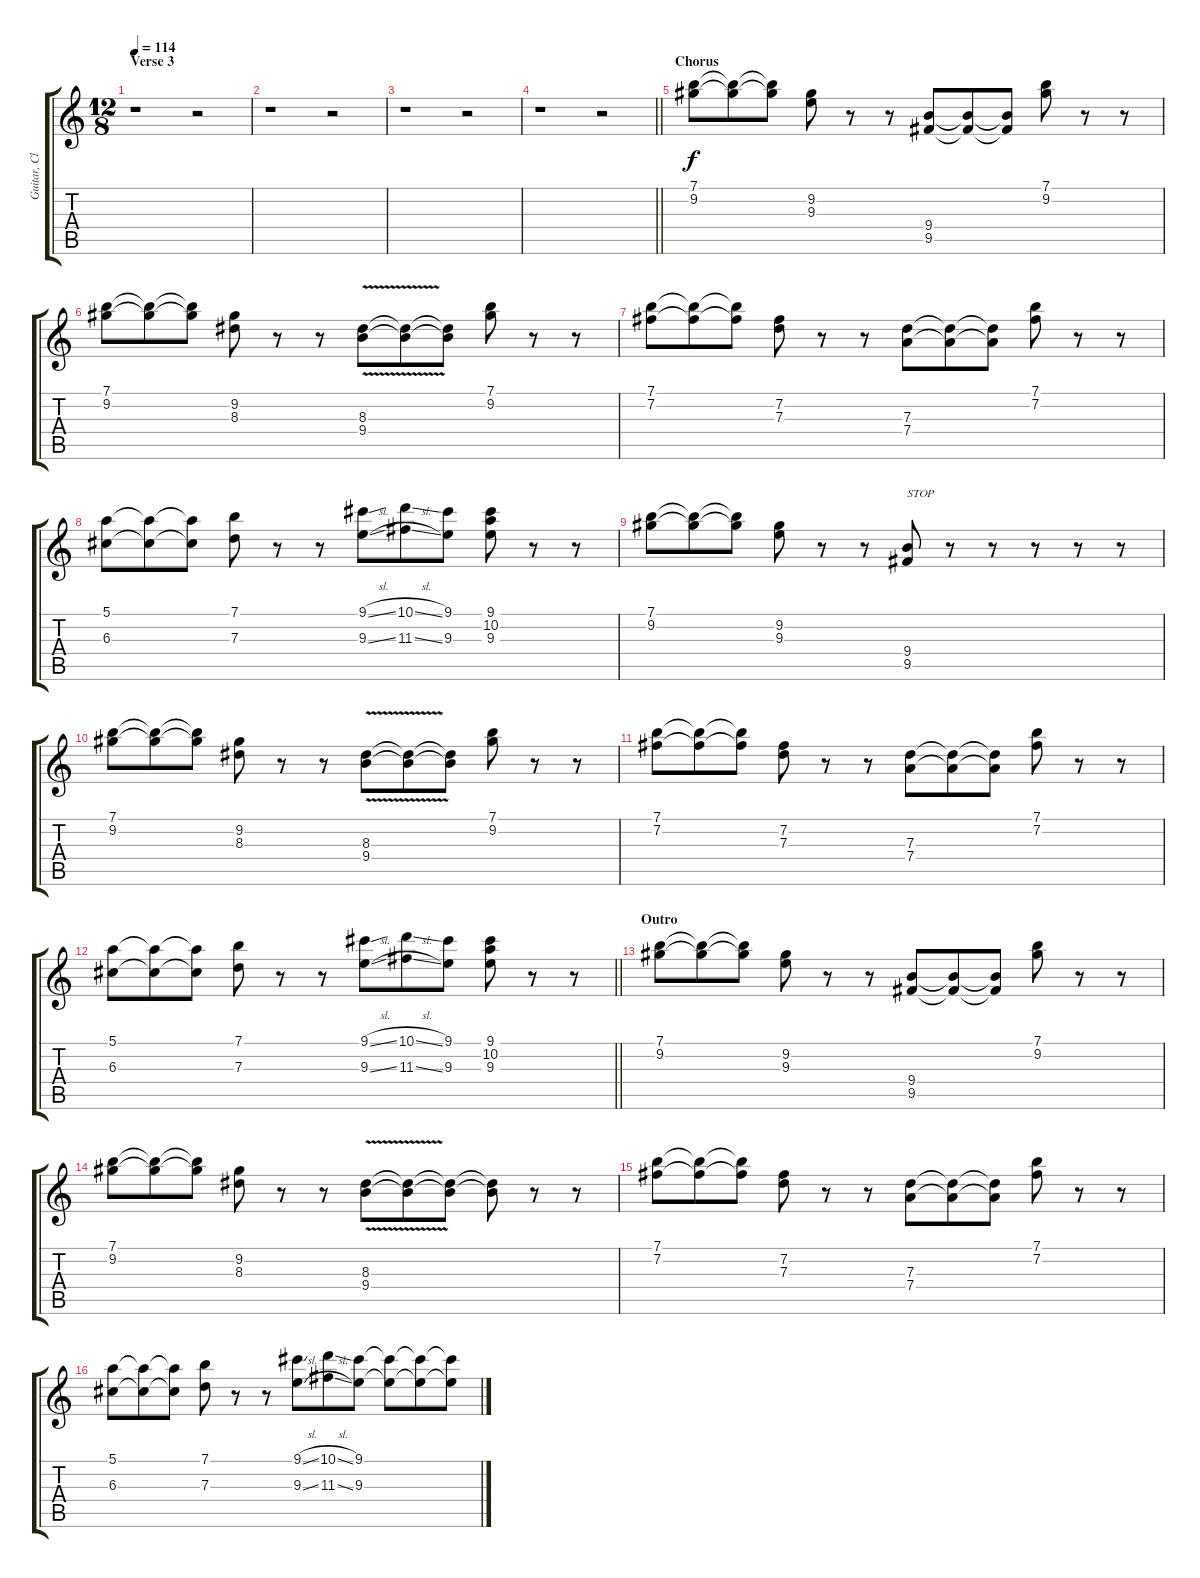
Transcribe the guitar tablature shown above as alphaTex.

\track ("Guitar, Clean 2" "Guitar, Cl") {instrument electricguitarclean}
\staff {score tabs}
\tuning (E4 B3 G3 D3 A2 E2) {hide}
\ts (12 8)
\section ("" "Verse 3")
\tempo 114
\clef g2
\ks c
r.1{dy f} r.2 |
r.1 r.2 |
r.1 r.2 |
\barLineRight lightlight
r.1 r.2 |
\section ("" "Chorus")
(7.1 9.2).8 (7.1{t} 9.2{t}).8 (7.1{t} 9.2{t}).8 (9.2 9.3).8 r.8 r.8 (9.4 9.5).8 (9.4{t} 9.5{t}).8 (9.4{t} 9.5{t}).8 (7.1 9.2).8 r.8 r.8 |
(7.1 9.2).8 (7.1{t} 9.2{t}).8 (7.1{t} 9.2{t}).8 (9.2 8.3).8 r.8 r.8 (8.3{v} 9.4{v}).8 (8.3{t} 9.4{t}).8 (8.3{t} 9.4{t}).8 (7.1 9.2).8 r.8 r.8 |
(7.1 7.2).8 (7.1{t} 7.2{t}).8 (7.1{t} 7.2{t}).8 (7.2 7.3).8 r.8 r.8 (7.3 7.4).8 (7.3{t} 7.4{t}).8 (7.3{t} 7.4{t}).8 (7.1 7.2).8 r.8 r.8 |
(5.1 6.3).8 (5.1{t} 6.3{t}).8 (5.1{t} 6.3{t}).8 (7.1 7.3).8 r.8 r.8 (9.1{sl} 9.3{sl}).8 (10.1{sl} 11.3{sl}).8 (9.1 9.3).8 (9.1 10.2 9.3).8 r.8 r.8 |
(7.1 9.2).8 (7.1{t} 9.2{t}).8 (7.1{t} 9.2{t}).8 (9.2 9.3).8 r.8 r.8 (9.4 9.5).8{txt "STOP"} r.8 r.8 r.8 r.8 r.8 |
(7.1 9.2).8 (7.1{t} 9.2{t}).8 (7.1{t} 9.2{t}).8 (9.2 8.3).8 r.8 r.8 (8.3{v} 9.4{v}).8 (8.3{t} 9.4{t}).8 (8.3{t} 9.4{t}).8 (7.1 9.2).8 r.8 r.8 |
(7.1 7.2).8 (7.1{t} 7.2{t}).8 (7.1{t} 7.2{t}).8 (7.2 7.3).8 r.8 r.8 (7.3 7.4).8 (7.3{t} 7.4{t}).8 (7.3{t} 7.4{t}).8 (7.1 7.2).8 r.8 r.8 |
\barLineRight lightlight
(5.1 6.3).8 (5.1{t} 6.3{t}).8 (5.1{t} 6.3{t}).8 (7.1 7.3).8 r.8 r.8 (9.1{sl} 9.3{sl}).8 (10.1{sl} 11.3{sl}).8 (9.1 9.3).8 (9.1 10.2 9.3).8 r.8 r.8 |
\section ("" "Outro")
(7.1 9.2).8 (7.1{t} 9.2{t}).8 (7.1{t} 9.2{t}).8 (9.2 9.3).8 r.8 r.8 (9.4 9.5).8 (9.4{t} 9.5{t}).8 (9.4{t} 9.5{t}).8 (7.1 9.2).8 r.8 r.8 |
(7.1 9.2).8 (7.1{t} 9.2{t}).8 (7.1{t} 9.2{t}).8 (9.2 8.3).8 r.8 r.8 (8.3{v} 9.4{v}).8 (8.3{t} 9.4{t}).8 (8.3{t} 9.4{t}).8 (8.3{t} 9.4{t}).8 r.8 r.8 |
(7.1 7.2).8 (7.1{t} 7.2{t}).8 (7.1{t} 7.2{t}).8 (7.2 7.3).8 r.8 r.8 (7.3 7.4).8 (7.3{t} 7.4{t}).8 (7.3{t} 7.4{t}).8 (7.1 7.2).8 r.8 r.8 |
(5.1 6.3).8 (5.1{t} 6.3{t}).8 (5.1{t} 6.3{t}).8 (7.1 7.3).8 r.8 r.8 (9.1{sl} 9.3{sl}).8 (10.1{sl} 11.3{sl}).8 (9.1 9.3).8 (9.1{t} 9.3{t}).8 (9.1{t} 9.3{t}).8 (9.1{t} 9.3{t}).8
